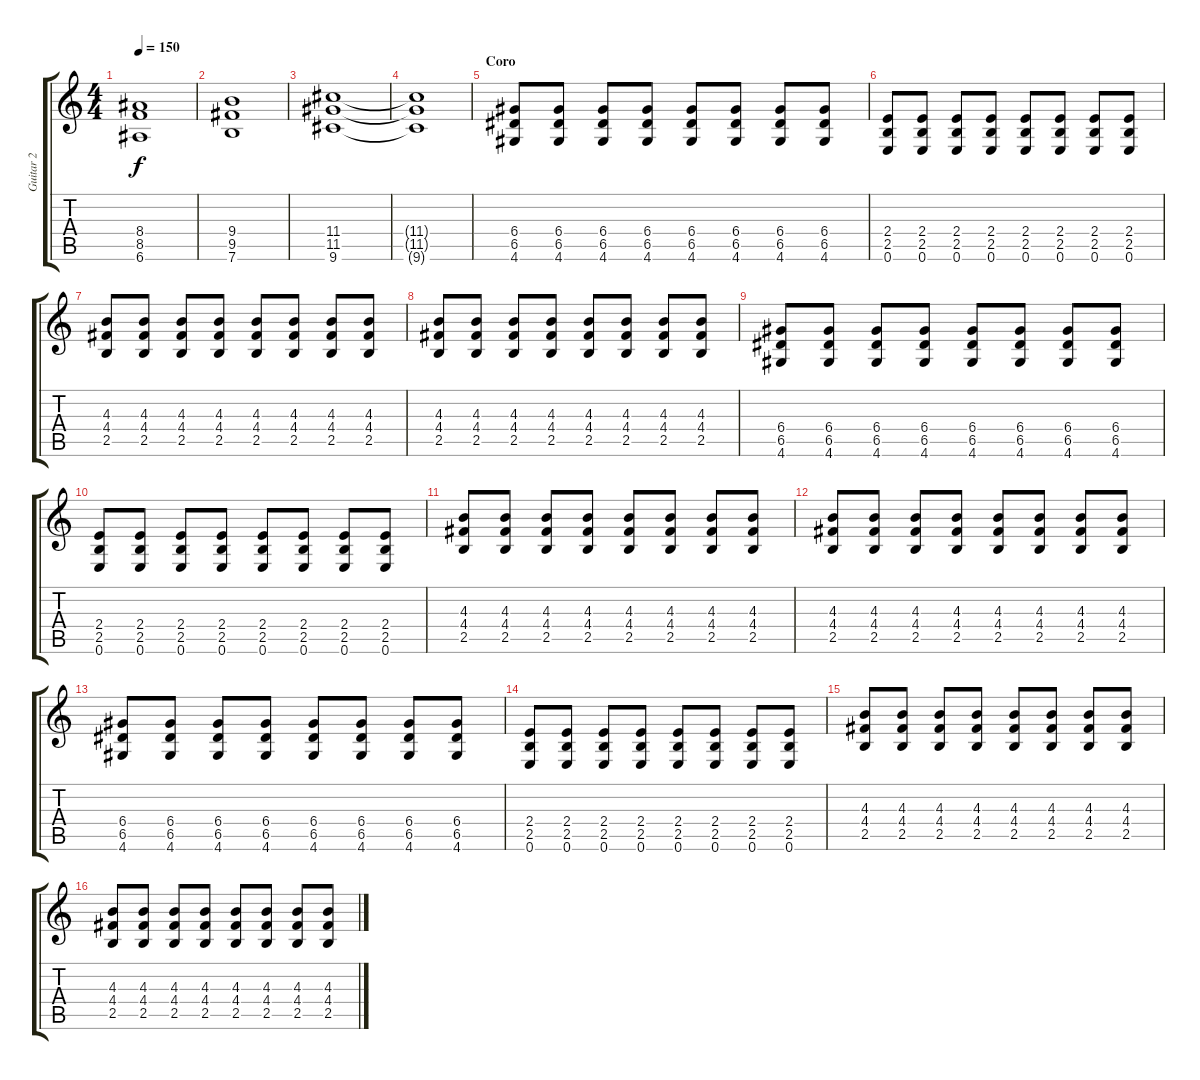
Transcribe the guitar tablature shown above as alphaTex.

\track ("Guitar 2" "Guitar 2") {instrument overdrivenguitar}
\staff {score tabs}
\tuning (E4 B3 G3 D3 A2 E2) {hide}
\ts (4 4)
\tempo 150
\clef g2
\ks c
(8.4 8.5 6.6).1{dy f} |
(9.4 9.5 7.6).1 |
(11.4 11.5 9.6).1 |
(11.4{t} 11.5{t} 9.6{t}).1 |
\section ("" "Coro")
(6.4 6.5 4.6).8 (6.4 6.5 4.6).8 (6.4 6.5 4.6).8 (6.4 6.5 4.6).8 (6.4 6.5 4.6).8 (6.4 6.5 4.6).8 (6.4 6.5 4.6).8 (6.4 6.5 4.6).8 |
(2.4 2.5 0.6).8 (2.4 2.5 0.6).8 (2.4 2.5 0.6).8 (2.4 2.5 0.6).8 (2.4 2.5 0.6).8 (2.4 2.5 0.6).8 (2.4 2.5 0.6).8 (2.4 2.5 0.6).8 |
(4.3 4.4 2.5).8 (4.3 4.4 2.5).8 (4.3 4.4 2.5).8 (4.3 4.4 2.5).8 (4.3 4.4 2.5).8 (4.3 4.4 2.5).8 (4.3 4.4 2.5).8 (4.3 4.4 2.5).8 |
(4.3 4.4 2.5).8 (4.3 4.4 2.5).8 (4.3 4.4 2.5).8 (4.3 4.4 2.5).8 (4.3 4.4 2.5).8 (4.3 4.4 2.5).8 (4.3 4.4 2.5).8 (4.3 4.4 2.5).8 |
(6.4 6.5 4.6).8 (6.4 6.5 4.6).8 (6.4 6.5 4.6).8 (6.4 6.5 4.6).8 (6.4 6.5 4.6).8 (6.4 6.5 4.6).8 (6.4 6.5 4.6).8 (6.4 6.5 4.6).8 |
(2.4 2.5 0.6).8 (2.4 2.5 0.6).8 (2.4 2.5 0.6).8 (2.4 2.5 0.6).8 (2.4 2.5 0.6).8 (2.4 2.5 0.6).8 (2.4 2.5 0.6).8 (2.4 2.5 0.6).8 |
(4.3 4.4 2.5).8 (4.3 4.4 2.5).8 (4.3 4.4 2.5).8 (4.3 4.4 2.5).8 (4.3 4.4 2.5).8 (4.3 4.4 2.5).8 (4.3 4.4 2.5).8 (4.3 4.4 2.5).8 |
(4.3 4.4 2.5).8 (4.3 4.4 2.5).8 (4.3 4.4 2.5).8 (4.3 4.4 2.5).8 (4.3 4.4 2.5).8 (4.3 4.4 2.5).8 (4.3 4.4 2.5).8 (4.3 4.4 2.5).8 |
(6.4 6.5 4.6).8{volume 9} (6.4 6.5 4.6).8 (6.4 6.5 4.6).8 (6.4 6.5 4.6).8 (6.4 6.5 4.6).8 (6.4 6.5 4.6).8 (6.4 6.5 4.6).8 (6.4 6.5 4.6).8 |
(2.4 2.5 0.6).8 (2.4 2.5 0.6).8 (2.4 2.5 0.6).8 (2.4 2.5 0.6).8 (2.4 2.5 0.6).8 (2.4 2.5 0.6).8 (2.4 2.5 0.6).8 (2.4 2.5 0.6).8 |
(4.3 4.4 2.5).8 (4.3 4.4 2.5).8 (4.3 4.4 2.5).8 (4.3 4.4 2.5).8 (4.3 4.4 2.5).8 (4.3 4.4 2.5).8 (4.3 4.4 2.5).8 (4.3 4.4 2.5).8 |
(4.3 4.4 2.5).8 (4.3 4.4 2.5).8 (4.3 4.4 2.5).8 (4.3 4.4 2.5).8 (4.3 4.4 2.5).8 (4.3 4.4 2.5).8 (4.3 4.4 2.5).8 (4.3 4.4 2.5).8
